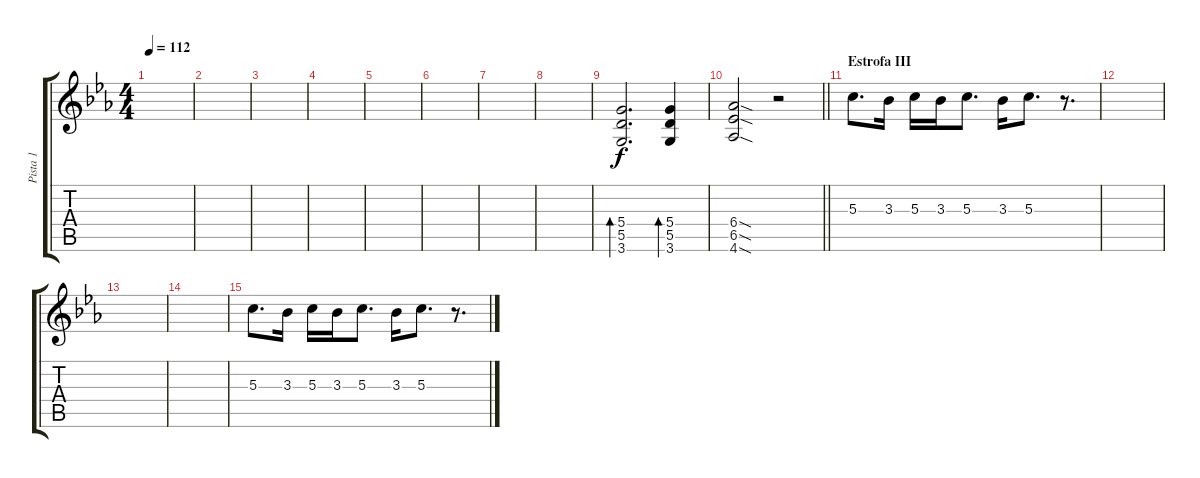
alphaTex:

\track ("Pista 1" "Pista 1") {instrument distortionguitar}
\staff {score tabs}
\tuning (E4 B3 G3 D3 A2 E2) {hide}
\ts (4 4)
\tempo 112
\clef g2
\ks cminor
|
|
|
|
|
|
|
|
(5.4 5.5 3.6).2{d bd 480} (5.4 5.5 3.6).4{bd 480} |
\barLineRight lightlight
(6.4{sod} 6.5{sod} 4.6{sod}).2 r.2 |
\section ("" "Estrofa III")
5.3.8{d volume 5} 3.3.16 5.3.16 3.3.16 5.3.8{d} 3.3.16 5.3.8{d} r.8{d} |
|
|
|
5.3.8{d} 3.3.16 5.3.16 3.3.16 5.3.8{d} 3.3.16 5.3.8{d} r.8{d}
